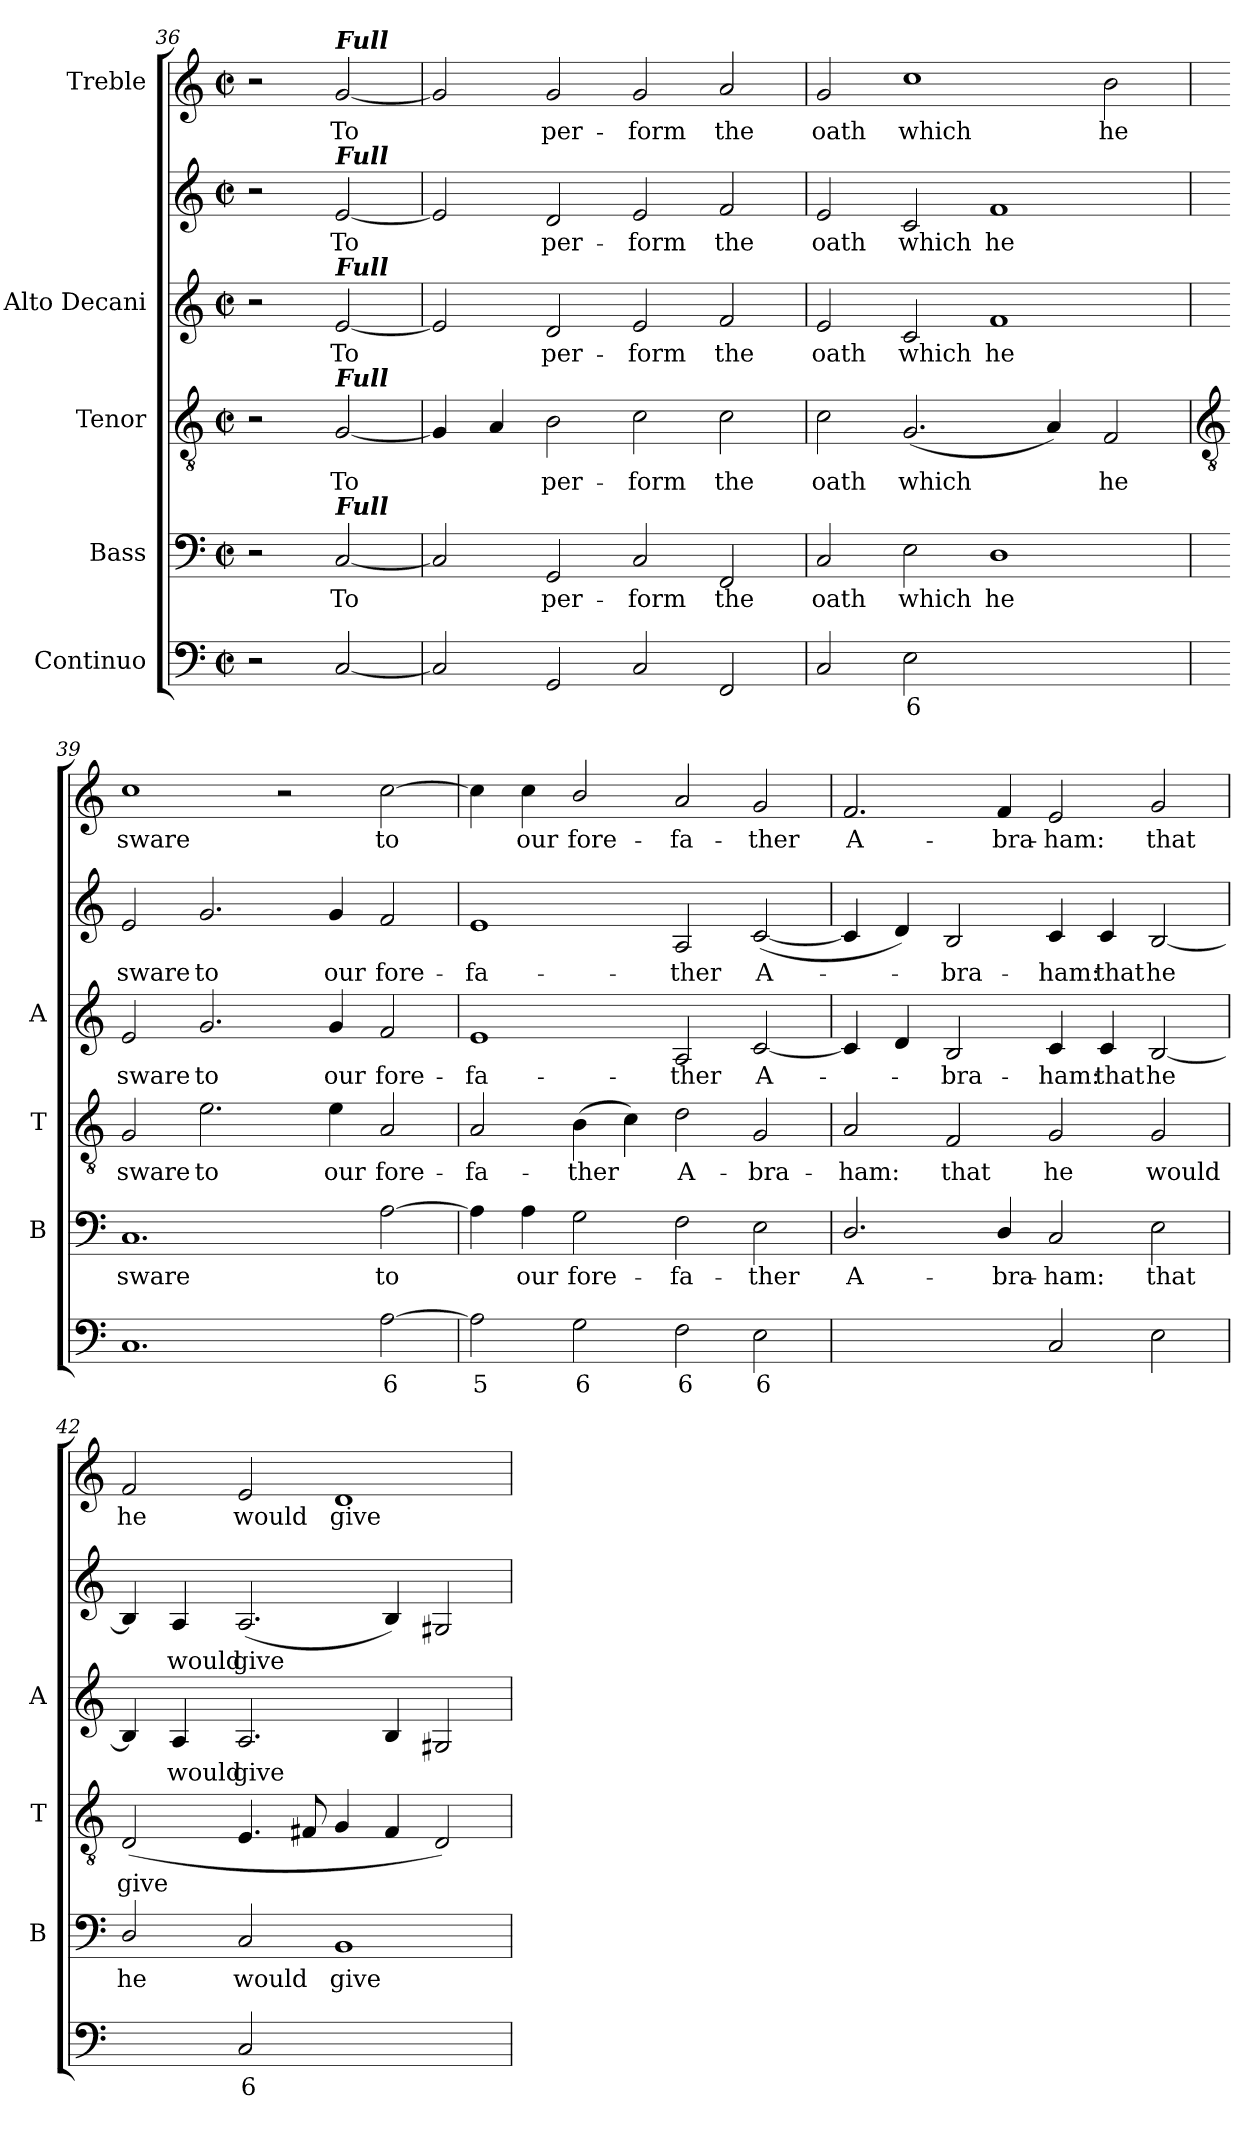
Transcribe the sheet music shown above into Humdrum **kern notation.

**kern	**text	**kern	**text	**kern	**text	**kern	**text	**kern	**text	**kern	**text
*part5	*part5	*part4	*part4	*part3	*part3	*part2	*part2	*part2	*part2	*part1	*part1
*staff6	*staff6	*staff5	*staff5	*staff4	*staff4	*staff3	*staff3	*staff2	*staff2	*staff1	*staff1
*I"Continuo	*	*I"Bass	*	*I"Tenor	*	*I"Alto Decani	*	*	*	*I"Treble	*
*	*	*I'B	*	*I'T	*	*I'A	*	*	*	*	*
*clefF4	*	*clefF4	*	*clefGv2	*	*clefG2	*	*clefG2	*	*clefG2	*
*k[]	*	*k[]	*	*k[]	*	*k[]	*	*k[]	*	*k[]	*
*C:	*	*C:	*	*C:	*	*C:	*	*C:	*	*C:	*
*M4/2	*	*M4/2	*	*M4/2	*	*M4/2	*	*M4/2	*	*M4/2	*
*met(c|)	*	*met(c|)	*	*met(c|)	*	*met(c|)	*	*met(c|)	*	*met(c|)	*
=36	=36	=36	=36	=36	=36	=36	=36	=36	=36	=36	=36
2r	.	2r	.	2r	.	2r	.	2r	.	2r	.
!	!	!	!	!	!	!	!	!	!	!LO:TX:a:Bi:t=Full	!
!	!	!	!	!	!	!	!	!LO:TX:a:Bi:t=Full	!	!	!
!	!	!	!	!	!	!LO:TX:a:Bi:t=Full	!	!	!	!	!
!	!	!	!	!LO:TX:a:Bi:t=Full	!	!	!	!	!	!	!
!	!	!LO:TX:a:Bi:t=Full	!	!	!	!	!	!	!	!	!
!	!	!	!LO:LY:b	!	!LO:LY:b	!	!LO:LY:b	!	!LO:LY:b	!	!LO:LY:b
[2C	.	[2C	To	[2G	To	[2e	To	[2e	To	[2g	To
=37	=37	=37	=37	=37	=37	=37	=37	=37	=37	=37	=37
2C]	.	2C]	.	4G]	.	2e]	.	2e]	.	2g]	.
.	.	.	.	4A	.	.	.	.	.	.	.
!	!	!	!LO:LY:b	!	!LO:LY:b	!	!LO:LY:b	!	!LO:LY:b	!	!LO:LY:b
2GG	.	2GG	per-	2B	per-	2d	per-	2d	per-	2g	per-
!	!	!	!LO:LY:b	!	!LO:LY:b	!	!LO:LY:b	!	!LO:LY:b	!	!LO:LY:b
2C	.	2C	-form	2c	-form	2e	-form	2e	-form	2g	-form
!	!	!	!LO:LY:b	!	!LO:LY:b	!	!LO:LY:b	!	!LO:LY:b	!	!LO:LY:b
2FF	.	2FF	the	2c	the	2f	the	2f	the	2a	the
=38	=38	=38	=38	=38	=38	=38	=38	=38	=38	=38	=38
!	!	!	!LO:LY:b	!	!LO:LY:b	!	!LO:LY:b	!	!LO:LY:b	!	!LO:LY:b
2C	.	2C	oath	2c	oath	2e	oath	2e	oath	2g	oath
!	!LO:LY:b	!	!LO:LY:b	!	!LO:LY:b	!	!LO:LY:b	!	!LO:LY:b	!	!LO:LY:b
2E	6	2E	which	(<2.G	which	2c	which	2c	which	1cc	which
!	!LO:LY:b	!	!LO:LY:b	!	!	!	!LO:LY:b	!	!LO:LY:b	!	!
[2Dyy	7	1D	he	.	.	1f	he	1f	he	.	.
.	.	.	.	4A)	.	.	.	.	.	.	.
!	!LO:LY:b	!	!	!	!LO:LY:b	!	!	!	!	!	!LO:LY:b
2Dyy]	6	.	.	2F	he	.	.	.	.	2b	he
!!LO:LB:g=z
=39	=39	=39	=39	=39	=39	=39	=39	=39	=39	=39	=39
*	*	*	*	*clefGv2	*	*	*	*	*	*	*
!	!	!	!LO:LY:b	!	!LO:LY:b	!	!LO:LY:b	!	!LO:LY:b	!	!LO:LY:b
1.C	.	1.C	sware	2G	sware	2e	sware	2e	sware	1cc	sware
!	!	!	!	!	!LO:LY:b	!	!LO:LY:b	!	!LO:LY:b	!	!
.	.	.	.	2.e	to	2.g	to	2.g	to	.	.
.	.	.	.	.	.	.	.	.	.	2r	.
!	!	!	!	!	!LO:LY:b	!	!LO:LY:b	!	!LO:LY:b	!	!
.	.	.	.	4e	our	4g	our	4g	our	.	.
!	!LO:LY:b	!	!LO:LY:b	!	!LO:LY:b	!	!LO:LY:b	!	!LO:LY:b	!	!LO:LY:b
[2A	6	[2A	to	2A	fore-	2f	fore-	2f	fore-	[2cc	to
=40	=40	=40	=40	=40	=40	=40	=40	=40	=40	=40	=40
!	!LO:LY:b	!	!	!	!LO:LY:b	!	!LO:LY:b	!	!LO:LY:b	!	!
2A]	5	4A]	.	2A	-fa-	1e	-fa-	1e	-fa-	4cc]	.
!	!	!	!LO:LY:b	!	!	!	!	!	!	!	!LO:LY:b
.	.	4A	our	.	.	.	.	.	.	4cc	our
!	!LO:LY:b	!	!LO:LY:b	!	!LO:LY:b	!	!	!	!	!	!LO:LY:b
2G	6	2G	fore-	(>4B	-ther	.	.	.	.	2b/	fore-
.	.	.	.	4c)	.	.	.	.	.	.	.
!	!LO:LY:b	!	!LO:LY:b	!	!LO:LY:b	!	!LO:LY:b	!	!LO:LY:b	!	!LO:LY:b
2F	6	2F	-fa-	2d	A-	2A	-ther	2A	-ther	2a	-fa-
!	!LO:LY:b	!	!LO:LY:b	!	!LO:LY:b	!	!LO:LY:b	!	!LO:LY:b	!	!LO:LY:b
2E	6	2E	-ther	2G	-bra-	[2c	A-	(<[2c	A-	2g	-ther
=41	=41	=41	=41	=41	=41	=41	=41	=41	=41	=41	=41
!	!LO:LY:b	!	!LO:LY:b	!	!LO:LY:b	!	!	!	!	!	!LO:LY:b
[2Dyy	7	2.D/	A-	2A	-ham:	4c]	.	4c]	.	2.f	A-
.	.	.	.	.	.	4d	.	4d)	.	.	.
!	!LO:LY:b	!	!	!	!LO:LY:b	!	!LO:LY:b	!	!LO:LY:b	!	!
2Dyy]	6	.	.	2F	that	2B	bra-	2B	bra-	.	.
!	!	!	!LO:LY:b	!	!	!	!	!	!	!	!LO:LY:b
.	.	4D/	-bra-	.	.	.	.	.	.	4f	-bra-
!	!	!	!LO:LY:b	!	!LO:LY:b	!	!LO:LY:b	!	!LO:LY:b	!	!LO:LY:b
2C	.	2C	-ham:	2G	he	4c	-ham:	4c	-ham:	2e	-ham:
!	!	!	!	!	!	!	!LO:LY:b	!	!LO:LY:b	!	!
.	.	.	.	.	.	4c	that	4c	that	.	.
!	!	!	!LO:LY:b	!	!LO:LY:b	!	!LO:LY:b	!	!LO:LY:b	!	!LO:LY:b
2E	.	2E	that	2G	would	[2B	he	[2B	he	2g	that
=42	=42	=42	=42	=42	=42	=42	=42	=42	=42	=42	=42
!	!LO:LY:b	!	!LO:LY:b	!	!LO:LY:b	!	!	!	!	!	!LO:LY:b
[4Dyy	6	2D/	he	(<2D	give	4B]	.	4B]	.	2f	he
!	!LO:LY:b	!	!	!	!	!	!LO:LY:b	!	!LO:LY:b	!	!
4Dyy]	5	.	.	.	.	4A	would	4A	would	.	.
!	!LO:LY:b	!	!LO:LY:b	!	!	!	!LO:LY:b	!	!LO:LY:b	!	!LO:LY:b
2C	6	2C	would	4.E	.	2.A	give	(<2.A	give	2e	would
.	.	.	.	8F#X	.	.	.	.	.	.	.
!	!LO:LY:b	!	!LO:LY:b	!	!	!	!	!	!	!	!LO:LY:b
[2BByy	7	1BB	give	4G	.	.	.	.	.	1d	give
.	.	.	.	4F#	.	4B	.	4B)	.	.	.
!	!LO:LY:b	!	!	!	!	!	!	!	!	!	!
2BByy]	6	.	.	2D)	.	2G#X	.	2G#X	.	.	.
=	=	=	=	=	=	=	=	=	=	=	=
*-	*-	*-	*-	*-	*-	*-	*-	*-	*-	*-	*-
